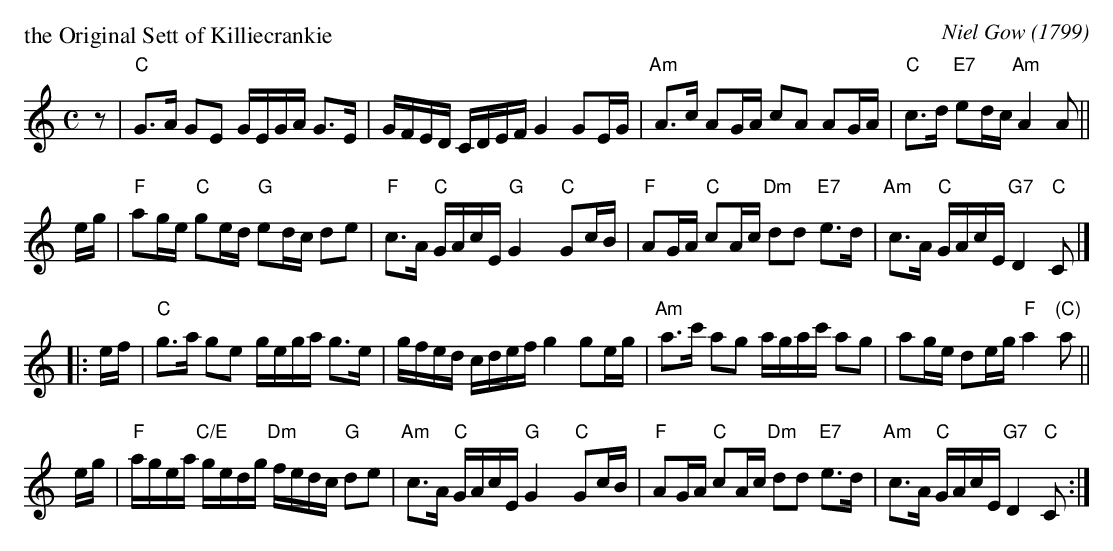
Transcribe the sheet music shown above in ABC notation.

X:1
P: the Original Sett of Killiecrankie
O: Niel Gow (1799)
M: C
L: 1/16
K: C
z2 \
| "C"G3A G2E2 GEGA G3E | GFED CDEF G4 G2EG \
| "Am"A3c A2GA c2A2 A2GA | "C"c3d "E7"e2dc "Am"A4 A2 ||
eg \
| "F"a2ge "C"g2ed "G"e2dc d2e2 | "F"c3A "C"GAcE "G"G4 y"C"G2cB \
| "F"A2GA "C"c2Ac "Dm"d2d2 "E7"e3d | "Am"c3A "C"GAcE "G7"D4 "C"C2 |]
|: ef \
| "C"g3a g2e2 gega g3e | gfed cdef g4 g2eg \
| "Am"a3c' a2g2 agac' a2g2 | a2ge d2eg "F"a4 "(C)"a2 ||
eg \
| "F"agea "C/E"gedg "Dm"fedc "G"d2e2 | "Am"c3A "C"GAcE "G"G4 y"C"G2cB \
| "F"A2GA "C"c2Ac "Dm"d2d2 "E7"e3d | "Am"c3A "C"GAcE "G7"D4 "C"C2 :|
